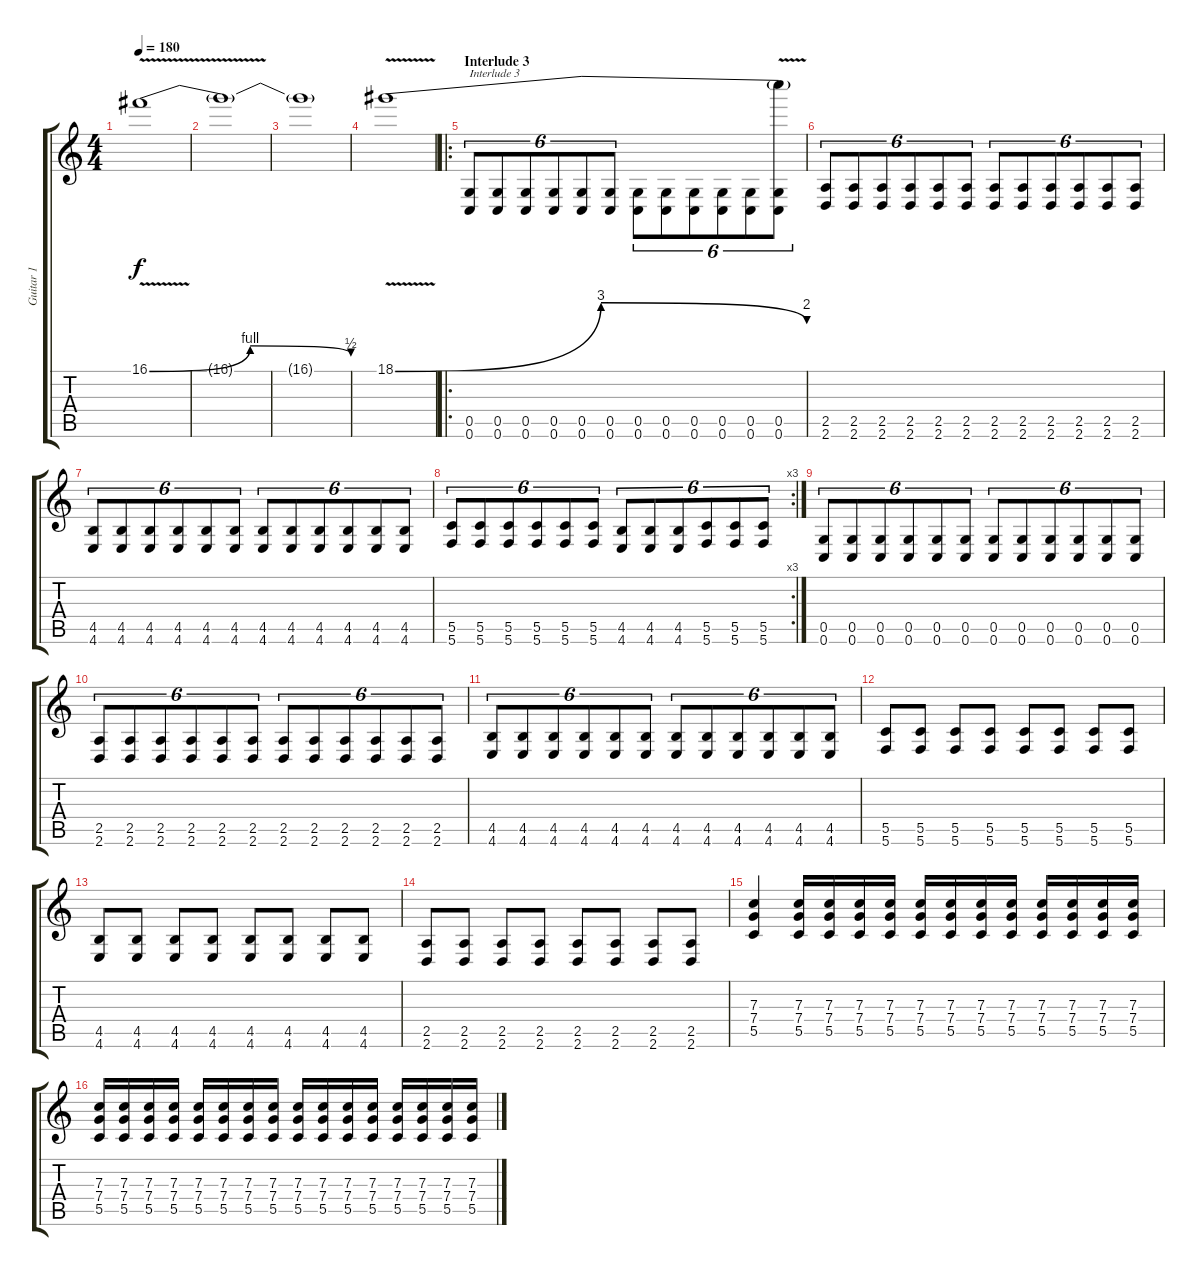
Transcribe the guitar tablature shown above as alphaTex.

\track ("Guitar 1" "Guitar 1") {instrument distortionguitar}
\staff {score tabs}
\tuning (D4 A3 F3 C3 G2 C2) {hide}
\ts (4 4)
\tempo 180
\clef g2
\ks c
16.1{be (bendrelease 0 0 5 4 50 4 60 2) v}.1{dy f} |
16.1{t}.1 |
16.1{t}.1 |
18.1{be (bendrelease 0 0 5 12 40 12 60 8) v}.1 |
\ro
\section ("" "Interlude 3")
(0.5 0.6).8{tu (6 4) txt "Interlude 3"} (0.5 0.6).8{tu (6 4)} (0.5 0.6).8{tu (6 4)} (0.5 0.6).8{tu (6 4)} (0.5 0.6).8{tu (6 4)} (0.5 0.6).8{tu (6 4)} (0.5 0.6).8{tu (6 4)} (0.5 0.6).8{tu (6 4)} (0.5 0.6).8{tu (6 4)} (0.5 0.6).8{tu (6 4)} (0.5 0.6).8{tu (6 4)} (18.1{t} 0.5 0.6).8{tu (6 4)} |
(2.5 2.6).8{tu (6 4)} (2.5 2.6).8{tu (6 4)} (2.5 2.6).8{tu (6 4)} (2.5 2.6).8{tu (6 4)} (2.5 2.6).8{tu (6 4)} (2.5 2.6).8{tu (6 4)} (2.5 2.6).8{tu (6 4)} (2.5 2.6).8{tu (6 4)} (2.5 2.6).8{tu (6 4)} (2.5 2.6).8{tu (6 4)} (2.5 2.6).8{tu (6 4)} (2.5 2.6).8{tu (6 4)} |
(4.5 4.6).8{tu (6 4)} (4.5 4.6).8{tu (6 4)} (4.5 4.6).8{tu (6 4)} (4.5 4.6).8{tu (6 4)} (4.5 4.6).8{tu (6 4)} (4.5 4.6).8{tu (6 4)} (4.5 4.6).8{tu (6 4)} (4.5 4.6).8{tu (6 4)} (4.5 4.6).8{tu (6 4)} (4.5 4.6).8{tu (6 4)} (4.5 4.6).8{tu (6 4)} (4.5 4.6).8{tu (6 4)} |
\rc 3
(5.5 5.6).8{tu (6 4)} (5.5 5.6).8{tu (6 4)} (5.5 5.6).8{tu (6 4)} (5.5 5.6).8{tu (6 4)} (5.5 5.6).8{tu (6 4)} (5.5 5.6).8{tu (6 4)} (4.5 4.6).8{tu (6 4)} (4.5 4.6).8{tu (6 4)} (4.5 4.6).8{tu (6 4)} (5.5 5.6).8{tu (6 4)} (5.5 5.6).8{tu (6 4)} (5.5 5.6).8{tu (6 4)} |
(0.5 0.6).8{tu (6 4)} (0.5 0.6).8{tu (6 4)} (0.5 0.6).8{tu (6 4)} (0.5 0.6).8{tu (6 4)} (0.5 0.6).8{tu (6 4)} (0.5 0.6).8{tu (6 4)} (0.5 0.6).8{tu (6 4)} (0.5 0.6).8{tu (6 4)} (0.5 0.6).8{tu (6 4)} (0.5 0.6).8{tu (6 4)} (0.5 0.6).8{tu (6 4)} (0.5 0.6).8{tu (6 4)} |
(2.5 2.6).8{tu (6 4)} (2.5 2.6).8{tu (6 4)} (2.5 2.6).8{tu (6 4)} (2.5 2.6).8{tu (6 4)} (2.5 2.6).8{tu (6 4)} (2.5 2.6).8{tu (6 4)} (2.5 2.6).8{tu (6 4)} (2.5 2.6).8{tu (6 4)} (2.5 2.6).8{tu (6 4)} (2.5 2.6).8{tu (6 4)} (2.5 2.6).8{tu (6 4)} (2.5 2.6).8{tu (6 4)} |
(4.5 4.6).8{tu (6 4)} (4.5 4.6).8{tu (6 4)} (4.5 4.6).8{tu (6 4)} (4.5 4.6).8{tu (6 4)} (4.5 4.6).8{tu (6 4)} (4.5 4.6).8{tu (6 4)} (4.5 4.6).8{tu (6 4)} (4.5 4.6).8{tu (6 4)} (4.5 4.6).8{tu (6 4)} (4.5 4.6).8{tu (6 4)} (4.5 4.6).8{tu (6 4)} (4.5 4.6).8{tu (6 4)} |
(5.5 5.6).8 (5.5 5.6).8 (5.5 5.6).8 (5.5 5.6).8 (5.5 5.6).8 (5.5 5.6).8 (5.5 5.6).8 (5.5 5.6).8 |
(4.5 4.6).8 (4.5 4.6).8 (4.5 4.6).8 (4.5 4.6).8 (4.5 4.6).8 (4.5 4.6).8 (4.5 4.6).8 (4.5 4.6).8 |
(2.5 2.6).8 (2.5 2.6).8 (2.5 2.6).8 (2.5 2.6).8 (2.5 2.6).8 (2.5 2.6).8 (2.5 2.6).8 (2.5 2.6).8 |
(7.3 7.4 5.5).4 (7.3 7.4 5.5).16 (7.3 7.4 5.5).16 (7.3 7.4 5.5).16 (7.3 7.4 5.5).16 (7.3 7.4 5.5).16 (7.3 7.4 5.5).16 (7.3 7.4 5.5).16 (7.3 7.4 5.5).16 (7.3 7.4 5.5).16 (7.3 7.4 5.5).16 (7.3 7.4 5.5).16 (7.3 7.4 5.5).16 |
(7.3 7.4 5.5).16 (7.3 7.4 5.5).16 (7.3 7.4 5.5).16 (7.3 7.4 5.5).16 (7.3 7.4 5.5).16 (7.3 7.4 5.5).16 (7.3 7.4 5.5).16 (7.3 7.4 5.5).16 (7.3 7.4 5.5).16 (7.3 7.4 5.5).16 (7.3 7.4 5.5).16 (7.3 7.4 5.5).16 (7.3 7.4 5.5).16 (7.3 7.4 5.5).16 (7.3 7.4 5.5).16 (7.3 7.4 5.5).16
